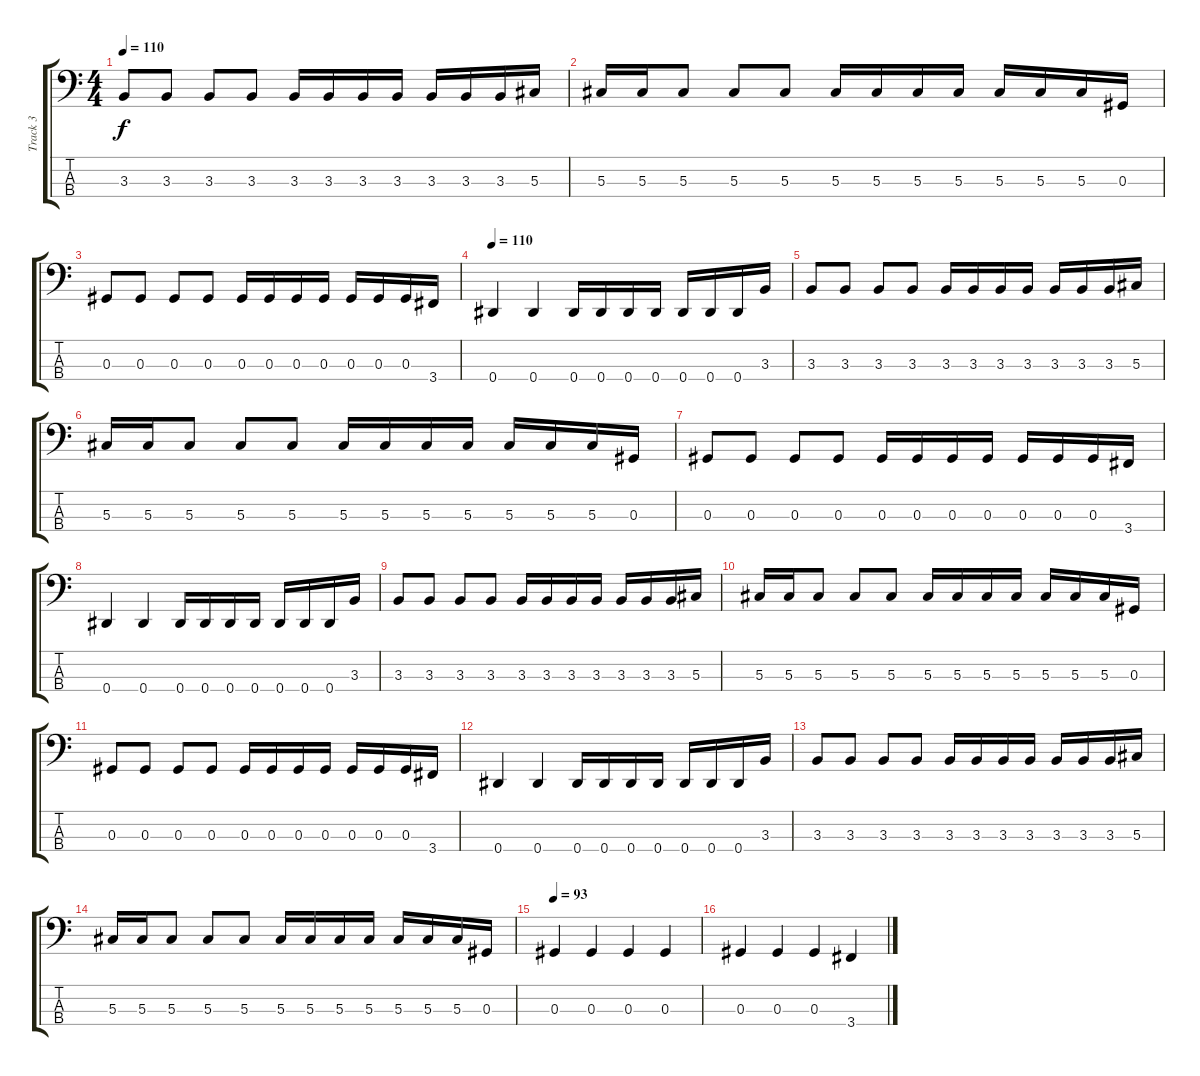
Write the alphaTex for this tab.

\track ("Track 3" "Track 3") {instrument electricbassfinger}
\staff {score tabs}
\tuning (Gb2 Db2 Ab1 Eb1) {hide}
\ts (4 4)
\tempo 110
\clef f4
\ks c
3.3.8{dy f} 3.3.8 3.3.8 3.3.8 3.3.16 3.3.16 3.3.16 3.3.16 3.3.16 3.3.16 3.3.16 5.3.16 |
5.3.16 5.3.16 5.3.8 5.3.8 5.3.8 5.3.16 5.3.16 5.3.16 5.3.16 5.3.16 5.3.16 5.3.16 0.3.16 |
0.3.8 0.3.8 0.3.8 0.3.8 0.3.16 0.3.16 0.3.16 0.3.16 0.3.16 0.3.16 0.3.16 3.4.16 |
\tempo 110
0.4.4 0.4.4 0.4.16 0.4.16 0.4.16 0.4.16 0.4.16 0.4.16 0.4.16 3.3.16 |
3.3.8 3.3.8 3.3.8 3.3.8 3.3.16 3.3.16 3.3.16 3.3.16 3.3.16 3.3.16 3.3.16 5.3.16 |
5.3.16 5.3.16 5.3.8 5.3.8 5.3.8 5.3.16 5.3.16 5.3.16 5.3.16 5.3.16 5.3.16 5.3.16 0.3.16 |
0.3.8 0.3.8 0.3.8 0.3.8 0.3.16 0.3.16 0.3.16 0.3.16 0.3.16 0.3.16 0.3.16 3.4.16 |
0.4.4 0.4.4 0.4.16 0.4.16 0.4.16 0.4.16 0.4.16 0.4.16 0.4.16 3.3.16 |
3.3.8 3.3.8 3.3.8 3.3.8 3.3.16 3.3.16 3.3.16 3.3.16 3.3.16 3.3.16 3.3.16 5.3.16 |
5.3.16 5.3.16 5.3.8 5.3.8 5.3.8 5.3.16 5.3.16 5.3.16 5.3.16 5.3.16 5.3.16 5.3.16 0.3.16 |
0.3.8 0.3.8 0.3.8 0.3.8 0.3.16 0.3.16 0.3.16 0.3.16 0.3.16 0.3.16 0.3.16 3.4.16 |
0.4.4 0.4.4 0.4.16 0.4.16 0.4.16 0.4.16 0.4.16 0.4.16 0.4.16 3.3.16 |
3.3.8 3.3.8 3.3.8 3.3.8 3.3.16 3.3.16 3.3.16 3.3.16 3.3.16 3.3.16 3.3.16 5.3.16 |
5.3.16 5.3.16 5.3.8 5.3.8 5.3.8 5.3.16 5.3.16 5.3.16 5.3.16 5.3.16 5.3.16 5.3.16 0.3.16 |
\tempo 93
0.3.4 0.3.4 0.3.4 0.3.4 |
0.3.4 0.3.4 0.3.4 3.4.4
